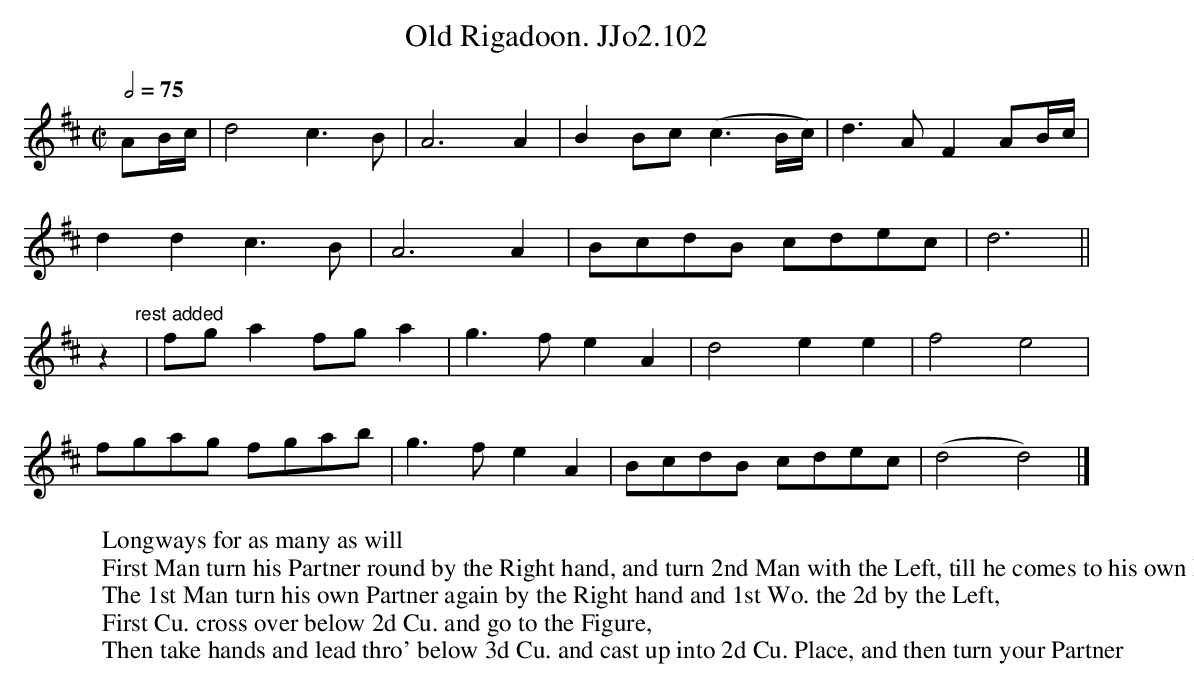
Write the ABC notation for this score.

X:1
T:Old Rigadoon. JJo2.102
W:Longways for as many as will
M:C|
L:1/4
Q:1/2=75
K:D
A/B//c// | d2 c>B | A3 A | B B/c/ (c3/2B//c//) | d>AF A/B//c// |
ddc>B | A3A | B/c/d/B/ c/d/e/c/ | d3||
z"rest added"|f/g/af/g/a | g>feA | d2 ee | f2 e2 |
f/g/a/g/ f/g/a/b/ | g>feA | B/c/d/B/ c/d/e/c/ | (d2d2)|]
W:First Man turn his Partner round by the Right hand, and turn 2nd Man with the Left, till he comes to his own Place,
W:The 1st Man turn his own Partner again by the Right hand and 1st Wo. the 2d by the Left,
W:First Cu. cross over below 2d Cu. and go to the Figure,
W:Then take hands and lead thro' below 3d Cu. and cast up into 2d Cu. Place, and then turn your Partner
